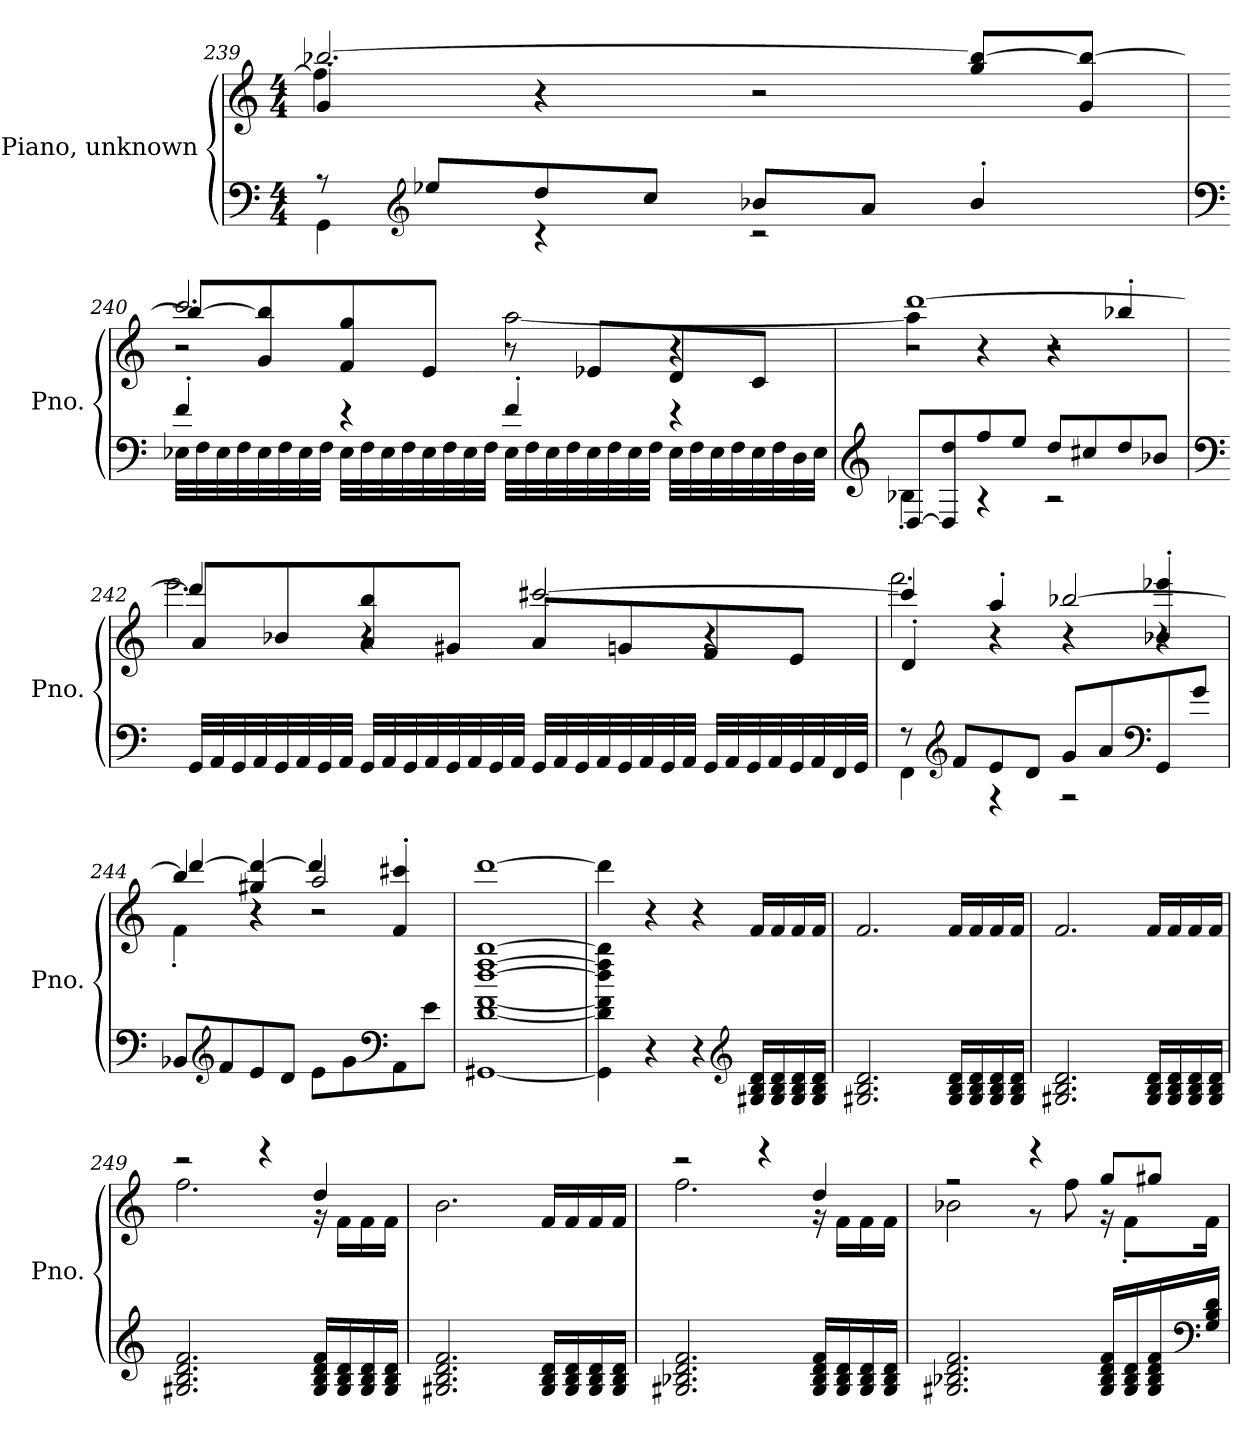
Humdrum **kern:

**kern	**kern
*part1	*part1
*staff2	*staff1
*I"Piano, unknown	*
*I'Pno.	*
!!LO:LB:g=z
*clefF4	*clefG2
*k[]	*k[]
*M4/4	*M4/4
=239	=239
*^	*^
*	*	*	*^
8r	4GG\	4g'/	4ff#\]	[2.bb-X/
*clefG2	*	*	*	*
8ee-X/L	.	.	.	.
8dd/	4r	4r	4r	.
8cc/J	.	.	.	.
8b-X/L	2r	2r	2r	.
8a/J	.	.	.	.
4b-'/	.	.	.	8gg/ 8bb-/_L
.	.	.	.	8g/ 8bb-/_J
=240	=240	=240	=240	=240
*clefF4	*	*	*	*
4f'/	32E-X\LLL	2.ccc/	2r	8bb-/L_
.	32F\	.	.	.
.	32E-\	.	.	.
.	32F\	.	.	.
.	32E-\	.	.	8g/ 8bb-/]
.	32F\	.	.	.
.	32E-\	.	.	.
.	32F\JJJ	.	.	.
4r	32E-\LLL	.	.	8f/ 8gg/
.	32F\	.	.	.
.	32E-\	.	.	.
.	32F\	.	.	.
.	32E-\	.	.	8e/J
.	32F\	.	.	.
.	32E-\	.	.	.
.	32F\JJJ	.	.	.
4f'/	32E-\LLL	.	[2aa\	8r
.	32F\	.	.	.
.	32E-\	.	.	.
.	32F\	.	.	.
.	32E-\	.	.	8e-X/L
.	32F\	.	.	.
.	32E-\	.	.	.
.	32F\JJJ	.	.	.
4r	32E-\LLL	4r	.	8d/
.	32F\	.	.	.
.	32E-\	.	.	.
.	32F\	.	.	.
.	32E-\	.	.	8c/J
.	32F\	.	.	.
.	32D\	.	.	.
.	32E-\JJJ	.	.	.
!!LO:LB:g=z	!!	!!
=241	=241	=241	=241	=241
*clefG2	*	*	*	*
[8D/L	4B-X'\	[1ddd	4aa\]	2r
8D/] 8dd/	.	.	.	.
8ff/	4r	.	4r	.
8ee/J	.	.	.	.
8dd/L	2r	.	2r	4r
8cc#X/	.	.	.	.
8dd/	.	.	.	4bb-X'/
8b-X/J	.	.	.	.
*v	*v	*	*	*
=242	=242	=242	=242
*clefF4	*	*	*
32GG/LLL	4ddd/]	2.eee\	8a/L
32AA/	.	.	.
32GG/	.	.	.
32AA/	.	.	.
32GG/	.	.	8b-X/
32AA/	.	.	.
32GG/	.	.	.
32AA/JJJ	.	.	.
32GG/LLL	4r	.	8a/ 8bb/
32AA/	.	.	.
32GG/	.	.	.
32AA/	.	.	.
32GG/	.	.	8g#X/J
32AA/	.	.	.
32GG/	.	.	.
32AA/JJJ	.	.	.
32GG/LLL	[2ccc#X/	.	8a/L
32AA/	.	.	.
32GG/	.	.	.
32AA/	.	.	.
32GG/	.	.	8gn/
32AA/	.	.	.
32GG/	.	.	.
32AA/JJJ	.	.	.
32GG/LLL	.	4r	8f/
32AA/	.	.	.
32GG/	.	.	.
32AA/	.	.	.
32GG/	.	.	8e/J
32AA/	.	.	.
32FF/	.	.	.
32GG/JJJ	.	.	.
!!LO:LB:g=z	!!	!!
=243	=243	=243	=243
*^	*	*	*
8r	4FF\	4ccc#/]	2.fff\	4d'/
*clefG2	*	*	*	*
8f/L	.	.	.	.
8e/	4r	4r	.	4aa'/
8d/J	.	.	.	.
8g/L	2r	[2bb-X/	.	4r
8a/	.	.	.	.
*clefF4	*	*	*	*
8GG/	.	.	4r	4b-X/' 4eee-X/'
8g/J	.	.	.	.
*v	*v	*	*	*
=244	=244	=244	=244
8BB-X/L	4bb-/]	4f'\	[4ddd/
*clefG2	*	*	*
8f/	.	.	.
8e/	4r	4r	4gg#X/ 4ddd/_
8d/J	.	.	.
8e\L	2aa/	2r	4ddd/]
8g\	.	.	.
*clefF4	*	*	*
8AA\	.	.	4f/' 4ccc#X/'
8e\J	.	.	.
*	*v	*v	*v
=245	=245
[1GG#X [1d [1f [1dd [1ff [1bb	[1ddd
=246	=246
4GG#\] 4d\] 4f\] 4dd\] 4ff\] 4bb\]	4ddd\]
4r	4r
4r	4r
*clefG2	*
16G#X/ 16B/ 16d/LL	16f/LL
16G#/ 16B/ 16d/	16f/
16G#/ 16B/ 16d/	16f/
16G#/ 16B/ 16d/JJ	16f/JJ
=247	=247
2.G#X/ 2.B/ 2.d/	2.f/
16G#/ 16B/ 16d/LL	16f/LL
16G#/ 16B/ 16d/	16f/
16G#/ 16B/ 16d/	16f/
16G#/ 16B/ 16d/JJ	16f/JJ
!!LO:LB:g=z
=248	=248
2.G#X/ 2.B/ 2.d/	2.f/
16G#/ 16B/ 16d/LL	16f/LL
16G#/ 16B/ 16d/	16f/
16G#/ 16B/ 16d/	16f/
16G#/ 16B/ 16d/JJ	16f/JJ
=249	=249
*	*^
2.G#X/ 2.B/ 2.d/ 2.f/	2r	2.ff\
.	4r	.
16G#/ 16B/ 16d/ 16f/LL	4dd/	16r
16G#/ 16B/ 16d/	.	16f\LL
16G#/ 16B/ 16d/	.	16f\
16G#/ 16B/ 16d/JJ	.	16f\JJ
*	*v	*v
=250	=250
2.G#X/ 2.B/ 2.d/ 2.f/	2.b\
16G#/ 16B/ 16d/LL	16f/LL
16G#/ 16B/ 16d/	16f/
16G#/ 16B/ 16d/	16f/
16G#/ 16B/ 16d/JJ	16f/JJ
=251	=251
*	*^
2.G#X/ 2.B-X/ 2.d/ 2.f/	2r	2.ff\
.	4r	.
16G#/ 16B-/ 16d/ 16f/LL	4dd/	16r
16G#/ 16B-/ 16d/	.	16f\LL
16G#/ 16B-/ 16d/	.	16f\
16G#/ 16B-/ 16d/JJ	.	16f\JJ
=252	=252	=252
2.G#X/ 2.B-X/ 2.d/ 2.f/	2r	2b-X\
.	4r	8r
.	.	8ff\
16G#/ 16B-/ 16d/ 16f/LL	8gg/L	16r
16G#/ 16B-/ 16d/	.	8f'\L
16G#/ 16B-/ 16d/ 16f/	8gg#X/J	.
*clefF4	*	*
16G#/ 16B-/ 16d/JJ	.	16f\Jk
*	*v	*v
=	=
*-	*-
